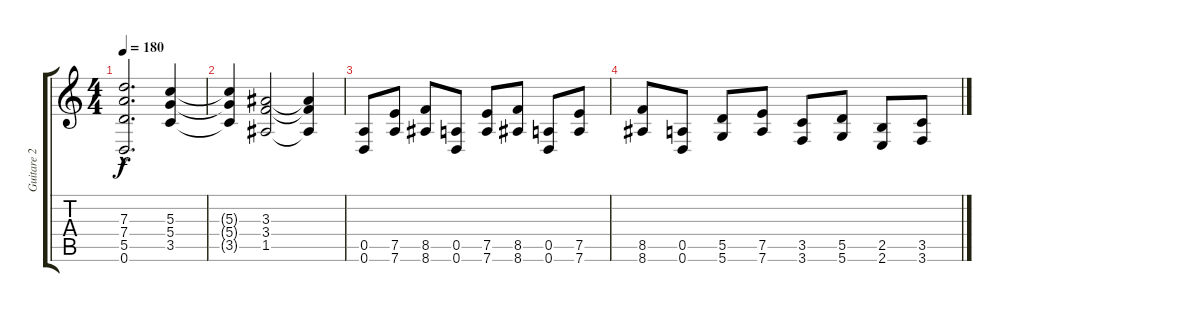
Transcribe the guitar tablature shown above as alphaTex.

\track ("Guitare 2" "Guitare 2") {instrument overdrivenguitar}
\staff {score tabs}
\tuning (E4 B3 G3 D3 A2 D2) {hide}
\ts (4 4)
\tempo 180
\clef g2
\ks c
(7.3{hac} 7.4{hac} 5.5{hac} 0.6{hac}).2{d dy f} (5.3 5.4 3.5).4 |
(5.3{t} 5.4{t} 3.5{t}).4 (3.3 3.4 1.5).2 (3.3{t} 3.4{t} 1.5{t}).4 |
(0.5 0.6).8{instrument distortionguitar} (7.5 7.6).8 (8.5 8.6).8 (0.5 0.6).8 (7.5 7.6).8 (8.5 8.6).8 (0.5 0.6).8 (7.5 7.6).8 |
(8.5 8.6).8 (0.5 0.6).8 (5.5 5.6).8 (7.5 7.6).8 (3.5 3.6).8 (5.5 5.6).8 (2.5 2.6).8 (3.5 3.6).8
